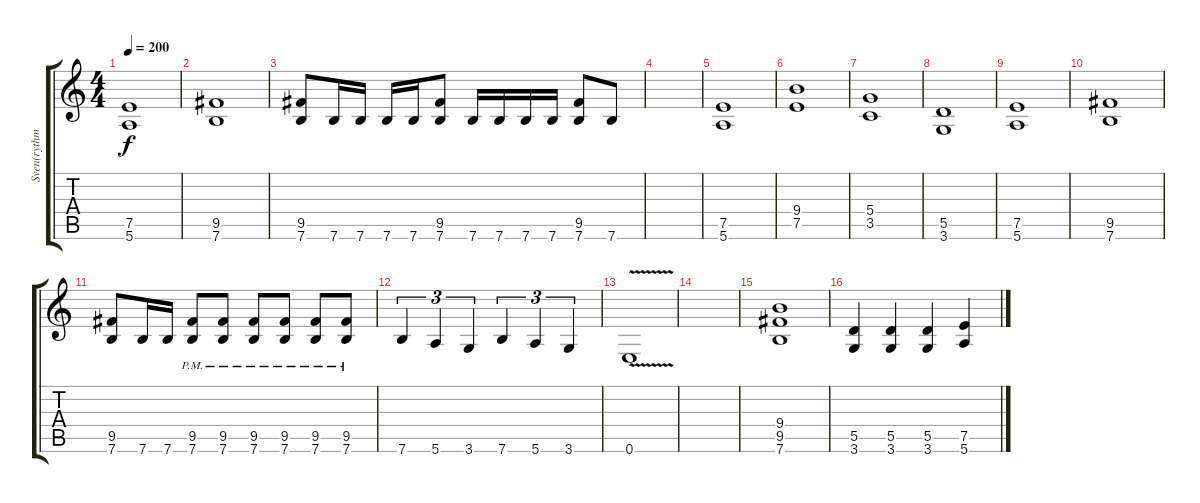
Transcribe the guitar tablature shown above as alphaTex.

\track ("Sven(rythm guitar)" "Sven(rythm") {instrument distortionguitar}
\staff {score tabs}
\tuning (E4 B3 G3 D3 A2 E2) {hide}
\ts (4 4)
\tempo 200
\clef g2
\ks c
(7.5 5.6).1{dy f} |
(9.5 7.6).1 |
(9.5 7.6).8 7.6.16 7.6.16 7.6.16 7.6.16 (9.5 7.6).8 7.6.16 7.6.16 7.6.16 7.6.16 (9.5 7.6).8 7.6.8 |
|
(7.5 5.6).1 |
(9.4 7.5).1 |
(5.4 3.5).1 |
(5.5 3.6).1 |
(7.5 5.6).1 |
(9.5 7.6).1 |
(9.5 7.6).8 7.6.16 7.6.16 (9.5{pm} 7.6{pm}).8 (9.5{pm} 7.6{pm}).8 (9.5{pm} 7.6{pm}).8 (9.5{pm} 7.6{pm}).8 (9.5{pm} 7.6{pm}).8 (9.5{pm} 7.6{pm}).8 |
7.6.4{tu (3 2)} 5.6.4{tu (3 2)} 3.6.4{tu (3 2)} 7.6.4{tu (3 2)} 5.6.4{tu (3 2)} 3.6.4{tu (3 2)} |
0.6{v}.1 |
|
(9.4 9.5 7.6).1 |
(5.5 3.6).4 (5.5 3.6).4 (5.5 3.6).4 (7.5 5.6).4
